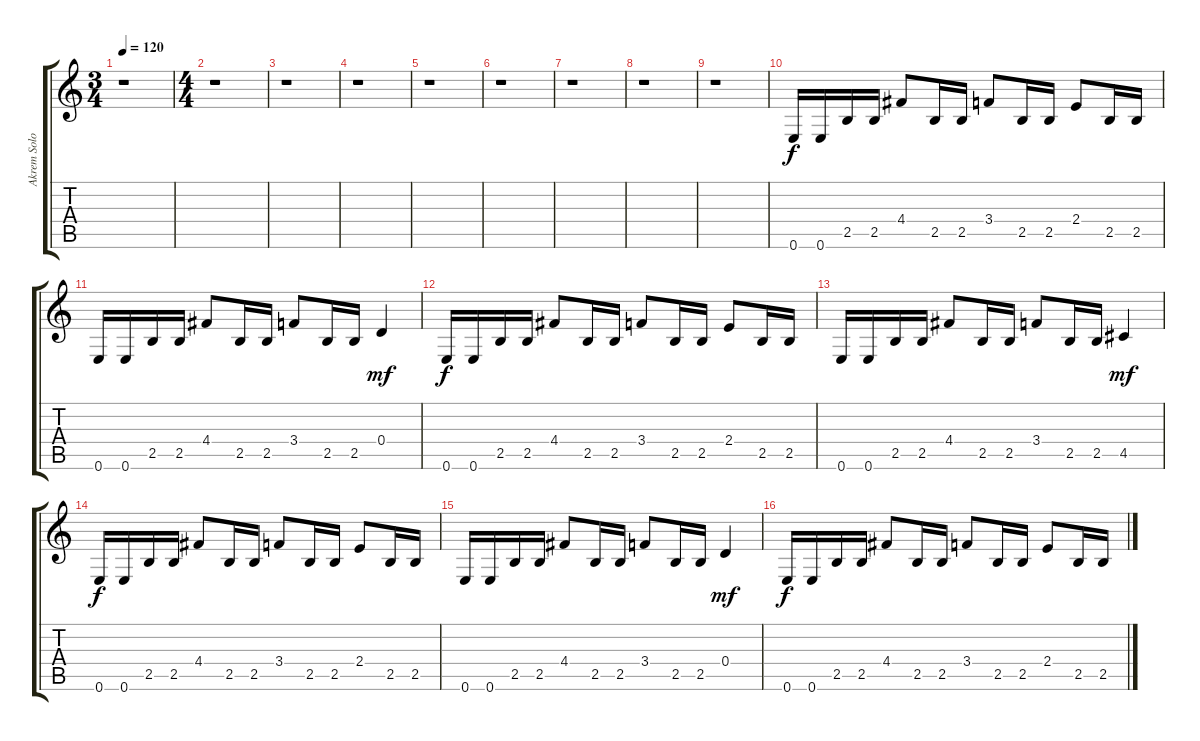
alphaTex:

\track ("Akrem Solo" "Akrem Solo") {instrument overdrivenguitar}
\staff {score tabs}
\tuning (E4 B3 G3 D3 A2 E2) {hide}
\ts (3 4)
\tempo 120
\clef g2
\ks c
r.1{dy f instrument overdrivenguitar} |
\ts (4 4)
r.1 |
r.1 |
r.1 |
r.1 |
r.1 |
r.1 |
r.1 |
r.1 |
0.6.16 0.6.16 2.5.16 2.5.16 4.4.8 2.5.16 2.5.16 3.4.8 2.5.16 2.5.16 2.4.8 2.5.16 2.5.16 |
0.6.16 0.6.16 2.5.16 2.5.16 4.4.8 2.5.16 2.5.16 3.4.8 2.5.16 2.5.16 0.4.4{dy mf} |
0.6.16{dy f} 0.6.16 2.5.16 2.5.16 4.4.8 2.5.16 2.5.16 3.4.8 2.5.16 2.5.16 2.4.8 2.5.16 2.5.16 |
0.6.16 0.6.16 2.5.16 2.5.16 4.4.8 2.5.16 2.5.16 3.4.8 2.5.16 2.5.16 4.5.4{dy mf} |
0.6.16{dy f} 0.6.16 2.5.16 2.5.16 4.4.8 2.5.16 2.5.16 3.4.8 2.5.16 2.5.16 2.4.8 2.5.16 2.5.16 |
0.6.16 0.6.16 2.5.16 2.5.16 4.4.8 2.5.16 2.5.16 3.4.8 2.5.16 2.5.16 0.4.4{dy mf} |
0.6.16{dy f} 0.6.16 2.5.16 2.5.16 4.4.8 2.5.16 2.5.16 3.4.8 2.5.16 2.5.16 2.4.8 2.5.16 2.5.16
